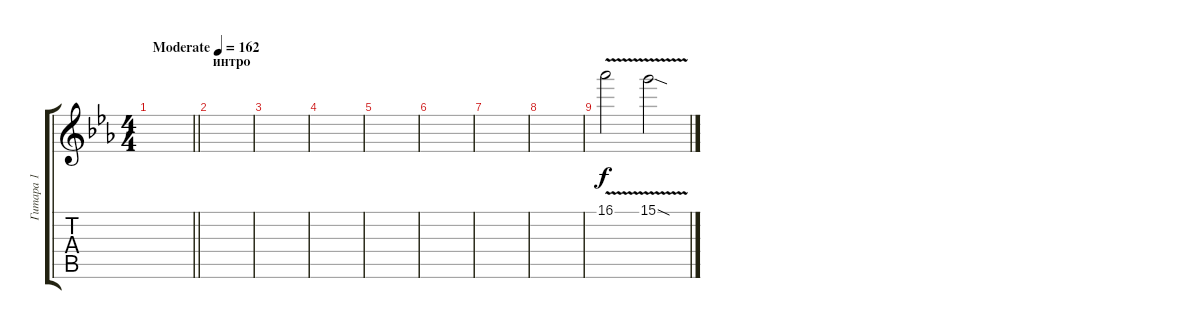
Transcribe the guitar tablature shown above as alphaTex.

\track ("Гитара 1" "Гитара 1") {instrument overdrivenguitar}
\staff {score tabs}
\tuning (E4 B3 G3 D3 A2 E2) {hide}
\ts (4 4)
\tempo (162 "Moderate")
\clef g2
\barLineRight lightlight
\ks cminor
|
\section ("" "интро")
|
|
|
|
|
|
|
16.1{v}.2 15.1{v sod}.2
